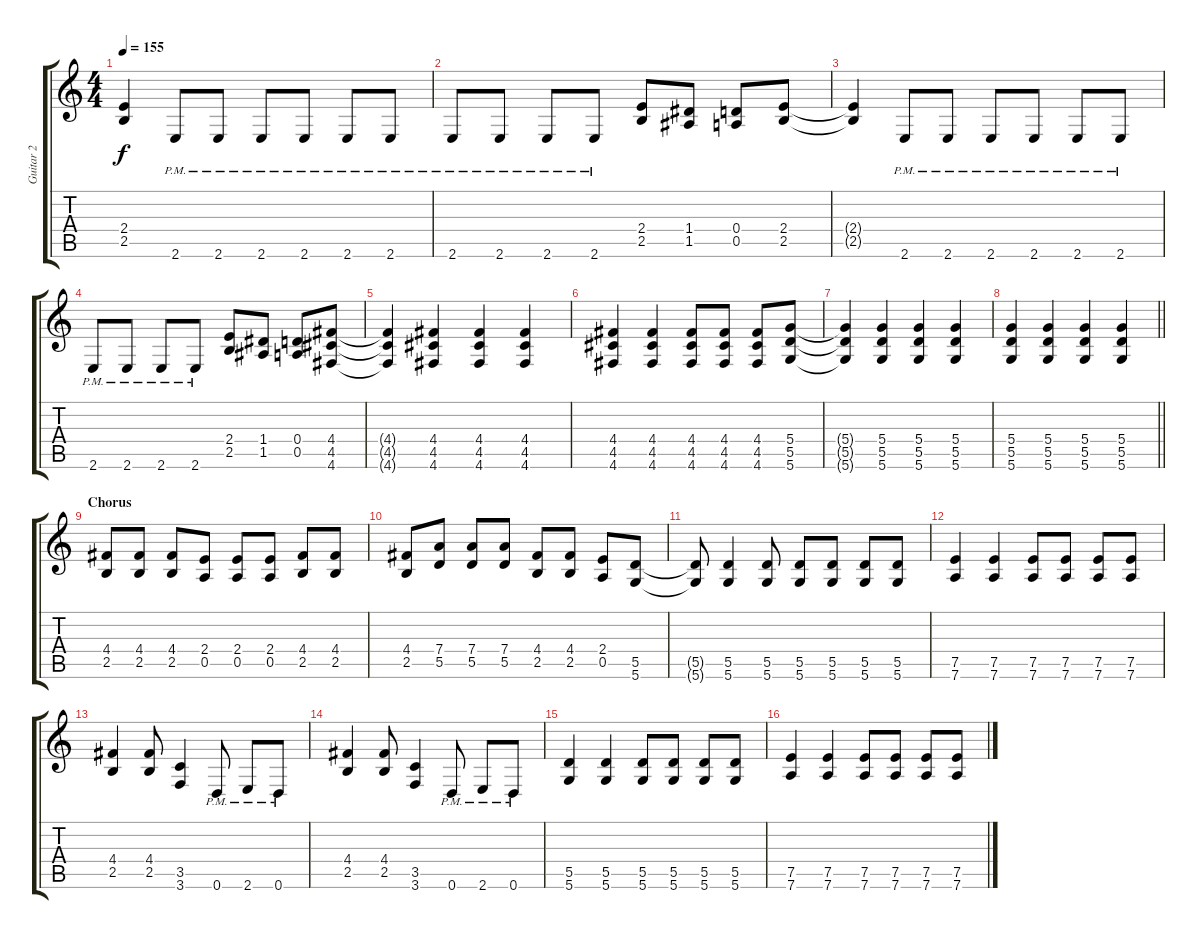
\track ("Guitar 2" "Guitar 2") {instrument distortionguitar}
\staff {score tabs}
\tuning (E4 B3 G3 D3 A2 D2) {hide}
\ts (4 4)
\tempo 155
\clef g2
\ks c
(2.4{t} 2.5{t}).4{dy f} 2.6{pm}.8 2.6{pm}.8 2.6{pm}.8 2.6{pm}.8 2.6{pm}.8 2.6{pm}.8 |
2.6{pm}.8 2.6{pm}.8 2.6{pm}.8 2.6{pm}.8 (2.4 2.5).8 (1.4 1.5).8 (0.4 0.5).8 (2.4 2.5).8 |
(2.4{t} 2.5{t}).4 2.6{pm}.8 2.6{pm}.8 2.6{pm}.8 2.6{pm}.8 2.6{pm}.8 2.6{pm}.8 |
2.6{pm}.8 2.6{pm}.8 2.6{pm}.8 2.6{pm}.8 (2.4 2.5).8 (1.4 1.5).8 (0.4 0.5).8 (4.4 4.5 4.6).8 |
(4.4{t} 4.5{t} 4.6{t}).4 (4.4 4.5 4.6).4 (4.4 4.5 4.6).4 (4.4 4.5 4.6).4 |
(4.4 4.5 4.6).4 (4.4 4.5 4.6).4 (4.4 4.5 4.6).8 (4.4 4.5 4.6).8 (4.4 4.5 4.6).8 (5.4 5.5 5.6).8 |
(5.4{t} 5.5{t} 5.6{t}).4 (5.4 5.5 5.6).4 (5.4 5.5 5.6).4 (5.4 5.5 5.6).4 |
\barLineRight lightlight
(5.4 5.5 5.6).4 (5.4 5.5 5.6).4 (5.4 5.5 5.6).4 (5.4 5.5 5.6).4 |
\section ("" "Chorus")
(4.4 2.5).8 (4.4 2.5).8 (4.4 2.5).8 (2.4 0.5).8 (2.4 0.5).8 (2.4 0.5).8 (4.4 2.5).8 (4.4 2.5).8 |
(4.4 2.5).8 (7.4 5.5).8 (7.4 5.5).8 (7.4 5.5).8 (4.4 2.5).8 (4.4 2.5).8 (2.4 0.5).8 (5.5 5.6).8 |
(5.5{t} 5.6{t}).8 (5.5 5.6).4 (5.5 5.6).8 (5.5 5.6).8 (5.5 5.6).8 (5.5 5.6).8 (5.5 5.6).8 |
(7.5 7.6).4 (7.5 7.6).4 (7.5 7.6).8 (7.5 7.6).8 (7.5 7.6).8 (7.5 7.6).8 |
(4.4 2.5).4 (4.4 2.5).8 (3.5 3.6).4 0.6{pm}.8 2.6{pm}.8 0.6{pm}.8 |
(4.4 2.5).4 (4.4 2.5).8 (3.5 3.6).4 0.6{pm}.8 2.6{pm}.8 0.6{pm}.8 |
(5.5 5.6).4 (5.5 5.6).4 (5.5 5.6).8 (5.5 5.6).8 (5.5 5.6).8 (5.5 5.6).8 |
(7.5 7.6).4 (7.5 7.6).4 (7.5 7.6).8 (7.5 7.6).8 (7.5 7.6).8 (7.5 7.6).8
